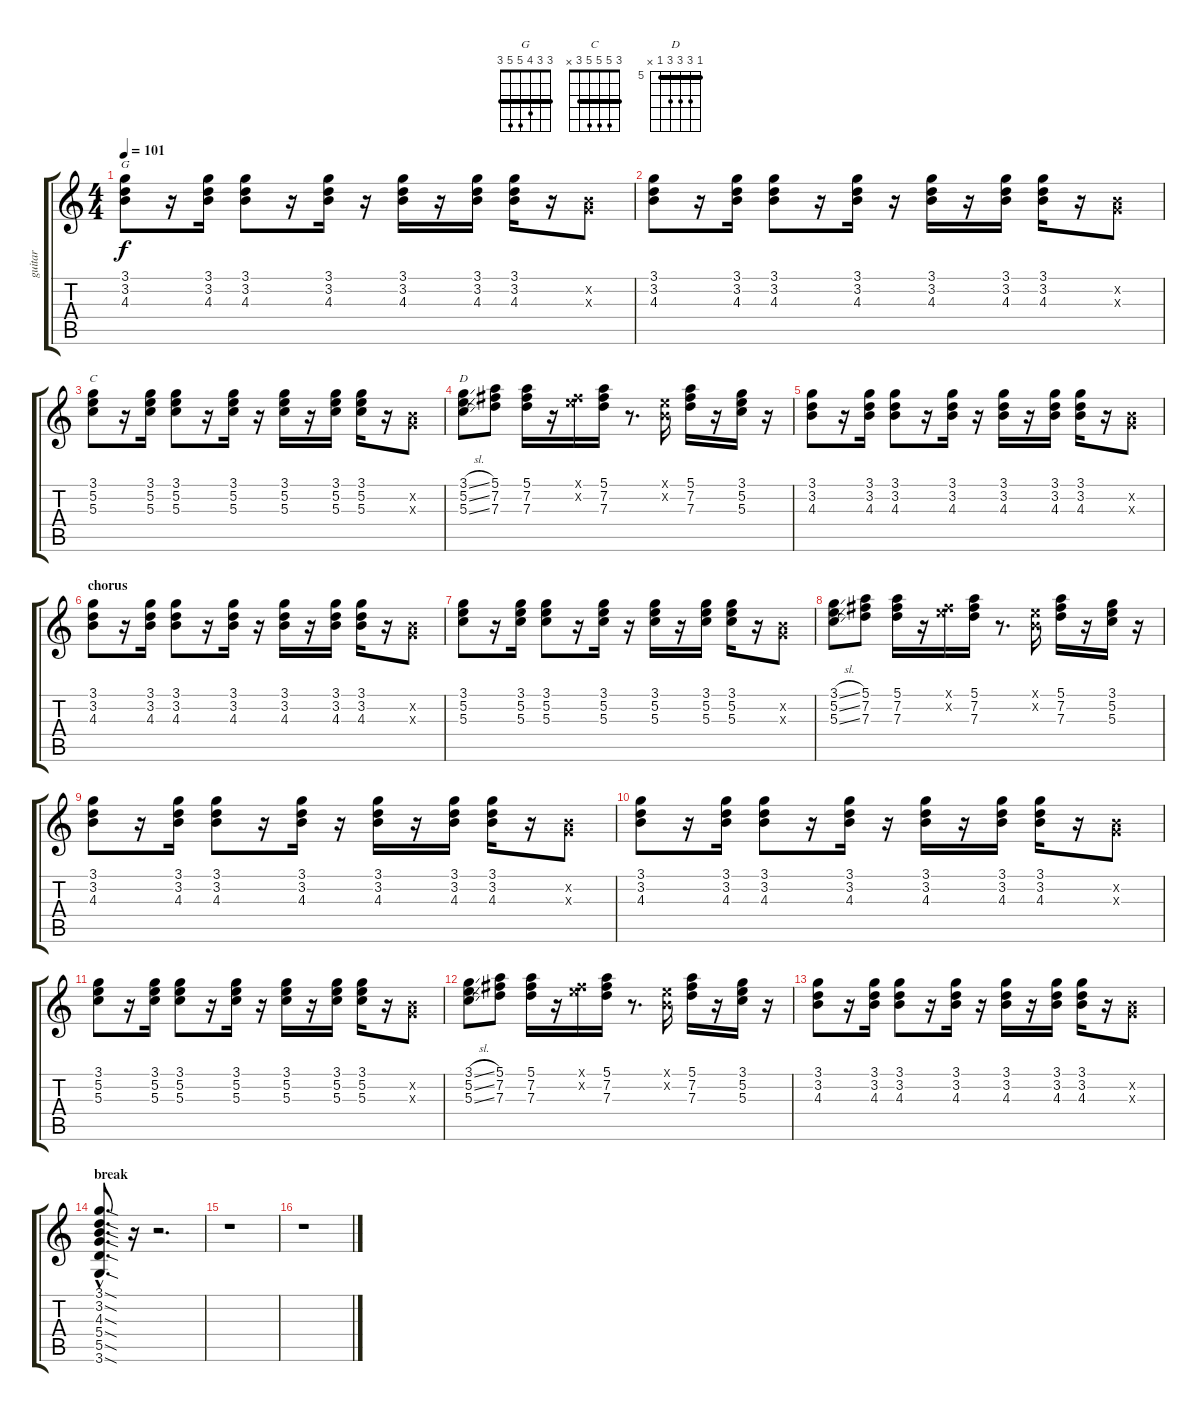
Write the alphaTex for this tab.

\track ("guitar" "guitar") {instrument electricguitarmuted}
\staff {score tabs}
\tuning (E4 B3 G3 D3 A2 E2) {hide}
\chord ("G" 3 3 4 5 5 3) {barre 3}
\chord ("C" 3 5 5 5 3 x) {barre 3}
\chord ("D" 5 7 7 7 5 x) {firstfret 5 barre 5}
\ts (4 4)
\tempo 101
\clef g2
\ks c
(3.1 3.2 4.3).8{ch "G" dy f} r.16 (3.1 3.2 4.3).16 (3.1 3.2 4.3).8 r.16 (3.1 3.2 4.3).16 r.16 (3.1 3.2 4.3).16 r.16 (3.1 3.2 4.3).16 (3.1 3.2 4.3).16 r.16 (0.2{x} 0.3{x}).8 |
(3.1 3.2 4.3).8 r.16 (3.1 3.2 4.3).16 (3.1 3.2 4.3).8 r.16 (3.1 3.2 4.3).16 r.16 (3.1 3.2 4.3).16 r.16 (3.1 3.2 4.3).16 (3.1 3.2 4.3).16 r.16 (0.2{x} 0.3{x}).8 |
(3.1 5.2 5.3).8{ch "C"} r.16 (3.1 5.2 5.3).16 (3.1 5.2 5.3).8 r.16 (3.1 5.2 5.3).16 r.16 (3.1 5.2 5.3).16 r.16 (3.1 5.2 5.3).16 (3.1 5.2 5.3).16 r.16 (0.2{x} 0.3{x}).8 |
(3.1{sl} 5.2{sl} 5.3{sl}).8{ch "D"} (5.1 7.2 7.3).8 (5.1 7.2 7.3).16 r.16 (0.1{x} 7.2{x}).16 (5.1 7.2 7.3).16 r.8{d} (0.1{x} 0.2{x}).16 (5.1 7.2 7.3).16 r.16 (3.1 5.2 5.3).16 r.16 |
(3.1 3.2 4.3).8 r.16 (3.1 3.2 4.3).16 (3.1 3.2 4.3).8 r.16 (3.1 3.2 4.3).16 r.16 (3.1 3.2 4.3).16 r.16 (3.1 3.2 4.3).16 (3.1 3.2 4.3).16 r.16 (0.2{x} 0.3{x}).8 |
\section ("" "chorus")
(3.1 3.2 4.3).8 r.16 (3.1 3.2 4.3).16 (3.1 3.2 4.3).8 r.16 (3.1 3.2 4.3).16 r.16 (3.1 3.2 4.3).16 r.16 (3.1 3.2 4.3).16 (3.1 3.2 4.3).16 r.16 (0.2{x} 0.3{x}).8 |
(3.1 5.2 5.3).8 r.16 (3.1 5.2 5.3).16 (3.1 5.2 5.3).8 r.16 (3.1 5.2 5.3).16 r.16 (3.1 5.2 5.3).16 r.16 (3.1 5.2 5.3).16 (3.1 5.2 5.3).16 r.16 (0.2{x} 0.3{x}).8 |
(3.1{sl} 5.2{sl} 5.3{sl}).8 (5.1 7.2 7.3).8 (5.1 7.2 7.3).16 r.16 (0.1{x} 7.2{x}).16 (5.1 7.2 7.3).16 r.8{d} (0.1{x} 0.2{x}).16 (5.1 7.2 7.3).16 r.16 (3.1 5.2 5.3).16 r.16 |
(3.1 3.2 4.3).8 r.16 (3.1 3.2 4.3).16 (3.1 3.2 4.3).8 r.16 (3.1 3.2 4.3).16 r.16 (3.1 3.2 4.3).16 r.16 (3.1 3.2 4.3).16 (3.1 3.2 4.3).16 r.16 (0.2{x} 0.3{x}).8 |
(3.1 3.2 4.3).8 r.16 (3.1 3.2 4.3).16 (3.1 3.2 4.3).8 r.16 (3.1 3.2 4.3).16 r.16 (3.1 3.2 4.3).16 r.16 (3.1 3.2 4.3).16 (3.1 3.2 4.3).16 r.16 (0.2{x} 0.3{x}).8 |
(3.1 5.2 5.3).8 r.16 (3.1 5.2 5.3).16 (3.1 5.2 5.3).8 r.16 (3.1 5.2 5.3).16 r.16 (3.1 5.2 5.3).16 r.16 (3.1 5.2 5.3).16 (3.1 5.2 5.3).16 r.16 (0.2{x} 0.3{x}).8 |
(3.1{sl} 5.2{sl} 5.3{sl}).8 (5.1 7.2 7.3).8 (5.1 7.2 7.3).16 r.16 (0.1{x} 7.2{x}).16 (5.1 7.2 7.3).16 r.8{d} (0.1{x} 0.2{x}).16 (5.1 7.2 7.3).16 r.16 (3.1 5.2 5.3).16 r.16 |
(3.1 3.2 4.3).8 r.16 (3.1 3.2 4.3).16 (3.1 3.2 4.3).8 r.16 (3.1 3.2 4.3).16 r.16 (3.1 3.2 4.3).16 r.16 (3.1 3.2 4.3).16 (3.1 3.2 4.3).16 r.16 (0.2{x} 0.3{x}).8 |
\section ("" "break")
(3.1{sod hac} 3.2{sod hac} 4.3{sod hac} 5.4{sod hac} 5.5{sod hac} 3.6{sod hac}).8{d} r.16 r.2{d} |
r.1 |
r.1
